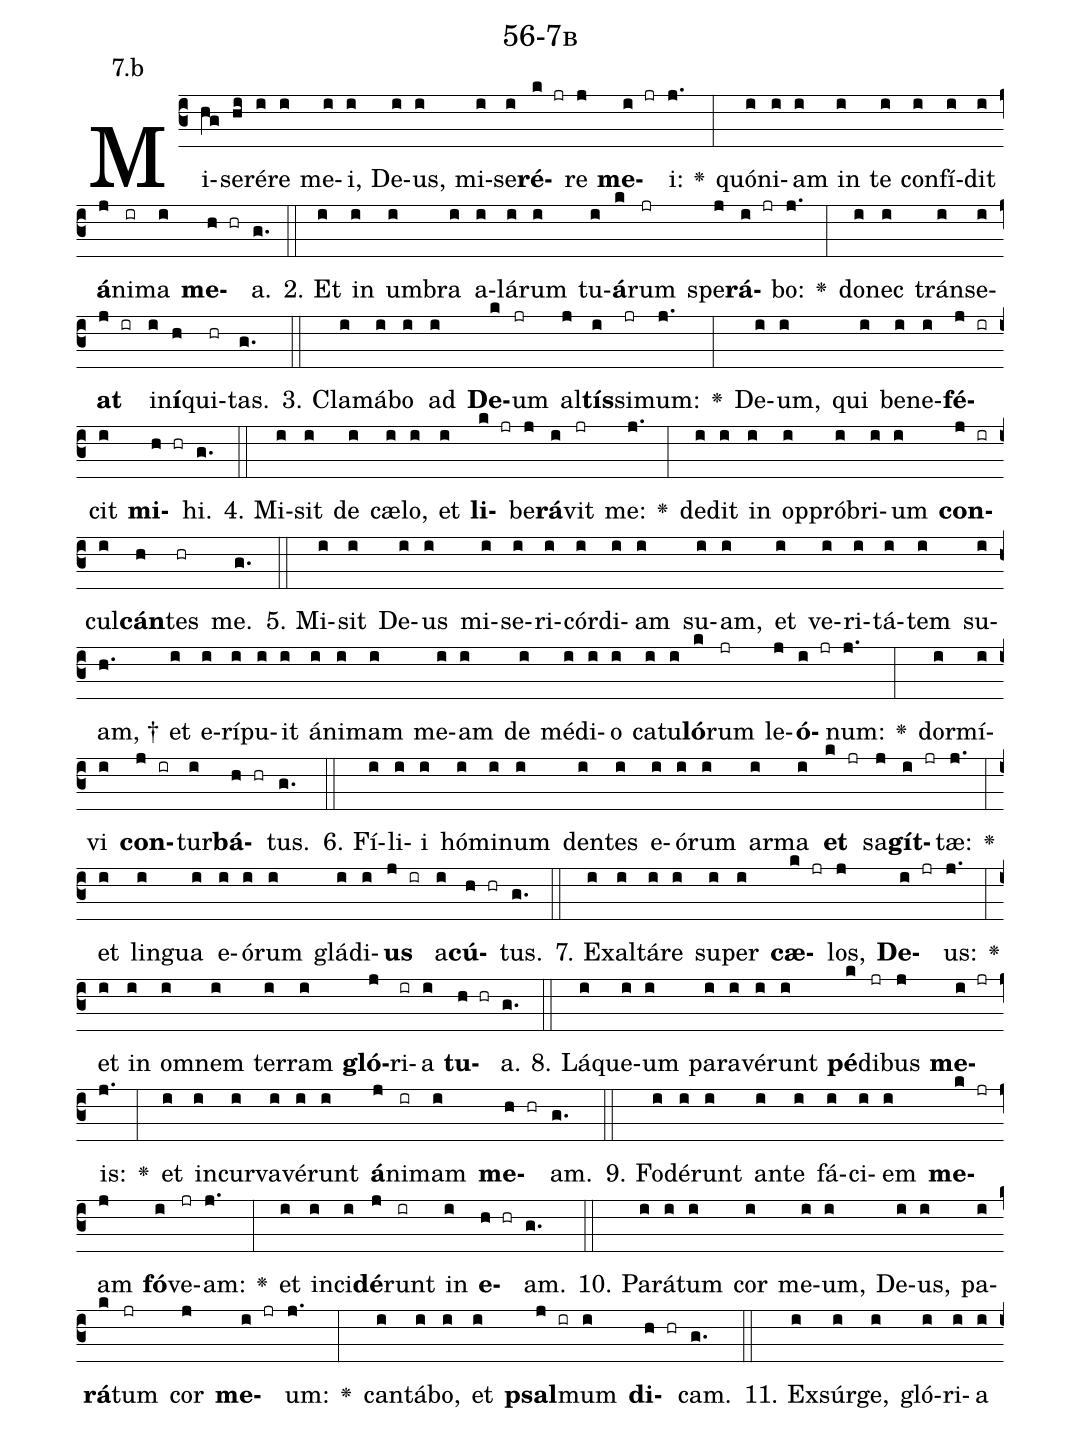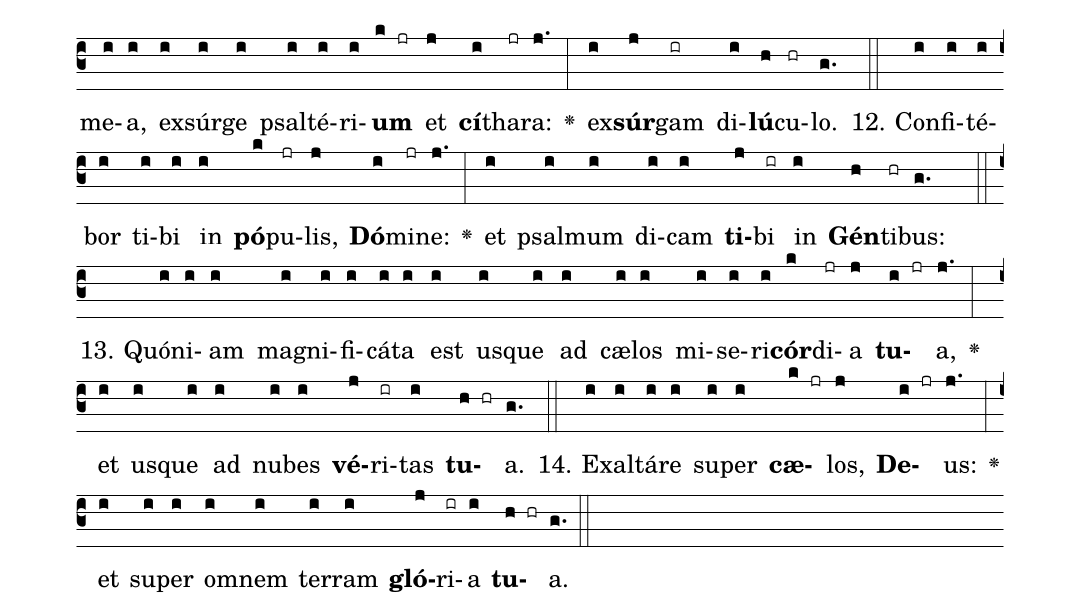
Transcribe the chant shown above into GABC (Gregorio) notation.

name: 56-7b;
annotation: 7.b;
%%
(c3)Mi(hg)se(hi)ré(i)re(i) me(i)i,(i) De(i)us,(i) mi(i)se(i)<b>ré</b>(k jr)re(j) <b>me</b>(i jr)i:(j.) <v>\greheightstar</v>(:) quón(i)i(i)am(i) in(i) te(i) con(i)fí(i)dit(i) <b>á</b>(j)ni(ir)ma(i) <b>me</b>(h hr)a.(g.) (::)
2. Et(i) in(i) um(i)bra(i) a(i)lá(i)rum(i) tu(i)<b>á</b>(k)rum(jr) spe(j)<b>rá</b>(i jr)bo:(j.) <v>\greheightstar</v>(:) do(i)nec(i) tráns(i)e(i)<b>at</b>(j ir) in(i)<b>í</b>(h)qui(hr)tas.(g.) (::)
3. Cla(i)má(i)bo(i) ad(i) <b>De</b>(k)um(jr) al(j)<b>tís</b>(i)si(jr)mum:(j.) <v>\greheightstar</v>(:) De(i)um,(i) qui(i) be(i)ne(i)<b>fé</b>(j ir)cit(i) <b>mi</b>(h hr)hi.(g.) (::)
4. Mi(i)sit(i) de(i) cæ(i)lo,(i) et(i) <b>li</b>(k jr)be(j)<b>rá</b>(i)vit(jr) me:(j.) <v>\greheightstar</v>(:) de(i)dit(i) in(i) op(i)pró(i)bri(i)um(i) <b>con</b>(j ir)cul(i)<b>cán</b>(h)tes(hr) me.(g.) (::)
5. Mi(i)sit(i) De(i)us(i) mi(i)se(i)ri(i)cór(i)di(i)am(i) su(i)am,(i) et(i) ve(i)ri(i)tá(i)tem(i) su(i)am, †(h.) et(i) e(i)rí(i)pu(i)it(i) á(i)ni(i)mam(i) me(i)am(i) de(i) mé(i)di(i)o(i) ca(i)tu(i)<b>ló</b>(k)rum(jr) le(j)<b>ó</b>(i jr)num:(j.) <v>\greheightstar</v>(:) dor(i)mí(i)vi(i) <b>con</b>(j ir)tur(i)<b>bá</b>(h hr)tus.(g.) (::)
6. Fí(i)li(i)i(i) hó(i)mi(i)num(i) den(i)tes(i) e(i)ó(i)rum(i) ar(i)ma(i) <b>et</b>(k jr) sa(j)<b>gít</b>(i jr)tæ:(j.) <v>\greheightstar</v>(:) et(i) lin(i)gua(i) e(i)ó(i)rum(i) glá(i)di(i)<b>us</b>(j ir) a(i)<b>cú</b>(h hr)tus.(g.) (::)
7. Ex(i)al(i)tá(i)re(i) su(i)per(i) <b>cæ</b>(k jr)los,(j) <b>De</b>(i jr)us:(j.) <v>\greheightstar</v>(:) et(i) in(i) om(i)nem(i) ter(i)ram(i) <b>gló</b>(j)ri(ir)a(i) <b>tu</b>(h hr)a.(g.) (::)
8. Lá(i)que(i)um(i) pa(i)ra(i)vé(i)runt(i) <b>pé</b>(k)di(jr)bus(j) <b>me</b>(i jr)is:(j.) <v>\greheightstar</v>(:) et(i) in(i)cur(i)va(i)vé(i)runt(i) <b>á</b>(j)ni(ir)mam(i) <b>me</b>(h hr)am.(g.) (::)
9. Fo(i)dé(i)runt(i) an(i)te(i) fá(i)ci(i)em(i) <b>me</b>(k jr)am(j) <b>fó</b>(i)ve(jr)am:(j.) <v>\greheightstar</v>(:) et(i) in(i)ci(i)<b>dé</b>(j)runt(ir) in(i) <b>e</b>(h hr)am.(g.) (::)
10. Pa(i)rá(i)tum(i) cor(i) me(i)um,(i) De(i)us,(i) pa(i)<b>rá</b>(k)tum(jr) cor(j) <b>me</b>(i jr)um:(j.) <v>\greheightstar</v>(:) can(i)tá(i)bo,(i) et(i) <b>psal</b>(j ir)mum(i) <b>di</b>(h hr)cam.(g.) (::)
11. Ex(i)súr(i)ge,(i) gló(i)ri(i)a(i) me(i)a,(i) ex(i)súr(i)ge(i) psal(i)té(i)ri(i)<b>um</b>(k jr) et(j) <b>cí</b>(i)tha(jr)ra:(j.) <v>\greheightstar</v>(:) ex(i)<b>súr</b>(j)gam(ir) di(i)<b>lú</b>(h)cu(hr)lo.(g.) (::)
12. Con(i)fi(i)té(i)bor(i) ti(i)bi(i) in(i) <b>pó</b>(k)pu(jr)lis,(j) <b>Dó</b>(i)mi(jr)ne:(j.) <v>\greheightstar</v>(:) et(i) psal(i)mum(i) di(i)cam(i) <b>ti</b>(j)bi(ir) in(i) <b>Gén</b>(h)ti(hr)bus:(g.) (::)
13. Quón(i)i(i)am(i) ma(i)gni(i)fi(i)cá(i)ta(i) est(i) us(i)que(i) ad(i) cæ(i)los(i) mi(i)se(i)ri(i)<b>cór</b>(k)di(jr)a(j) <b>tu</b>(i jr)a,(j.) <v>\greheightstar</v>(:) et(i) us(i)que(i) ad(i) nu(i)bes(i) <b>vé</b>(j)ri(ir)tas(i) <b>tu</b>(h hr)a.(g.) (::)
14. Ex(i)al(i)tá(i)re(i) su(i)per(i) <b>cæ</b>(k jr)los,(j) <b>De</b>(i jr)us:(j.) <v>\greheightstar</v>(:) et(i) su(i)per(i) om(i)nem(i) ter(i)ram(i) <b>gló</b>(j)ri(ir)a(i) <b>tu</b>(h hr)a.(g.) (::)
